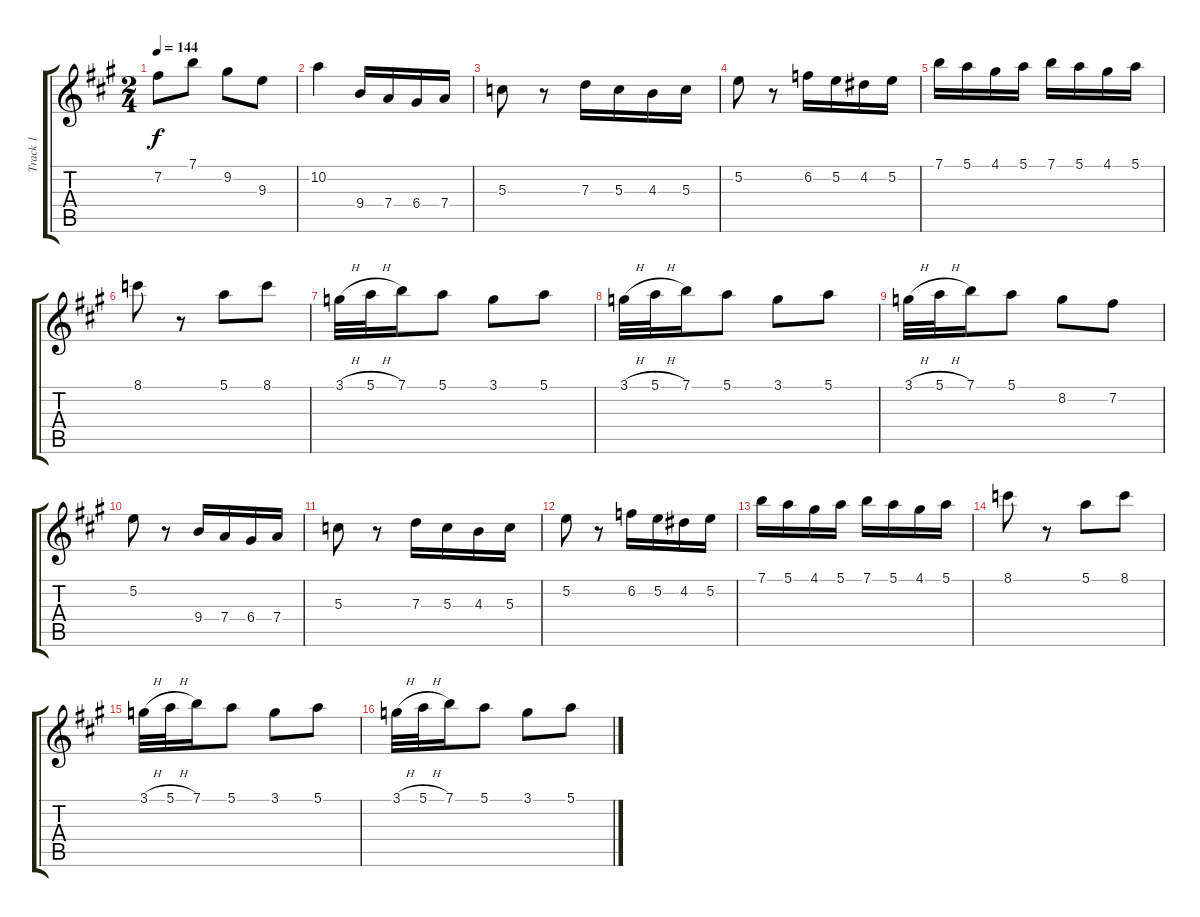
\track ("Track 1" "Track 1") {instrument overdrivenguitar}
\staff {score tabs}
\tuning (E4 B3 G3 D3 A2 E2) {hide}
\ts (2 4)
\tempo 144
\clef g2
\ks a
7.2.8{dy f} 7.1.8 9.2.8 9.3.8 |
10.2.4 9.4.16 7.4.16 6.4.16 7.4.16 |
5.3.8 r.8 7.3.16 5.3.16 4.3.16 5.3.16 |
5.2.8 r.8 6.2.16 5.2.16 4.2.16 5.2.16 |
7.1.16 5.1.16 4.1.16 5.1.16 7.1.16 5.1.16 4.1.16 5.1.16 |
8.1.8 r.8 5.1.8 8.1.8 |
3.1{h}.32 5.1{h}.32 7.1.16 5.1.8 3.1.8 5.1.8 |
3.1{h}.32 5.1{h}.32 7.1.16 5.1.8 3.1.8 5.1.8 |
3.1{h}.32 5.1{h}.32 7.1.16 5.1.8 8.2.8 7.2.8 |
5.2.8 r.8 9.4.16 7.4.16 6.4.16 7.4.16 |
5.3.8 r.8 7.3.16 5.3.16 4.3.16 5.3.16 |
5.2.8 r.8 6.2.16 5.2.16 4.2.16 5.2.16 |
7.1.16 5.1.16 4.1.16 5.1.16 7.1.16 5.1.16 4.1.16 5.1.16 |
8.1.8 r.8 5.1.8 8.1.8 |
3.1{h}.32 5.1{h}.32 7.1.16 5.1.8 3.1.8 5.1.8 |
3.1{h}.32 5.1{h}.32 7.1.16 5.1.8 3.1.8 5.1.8
